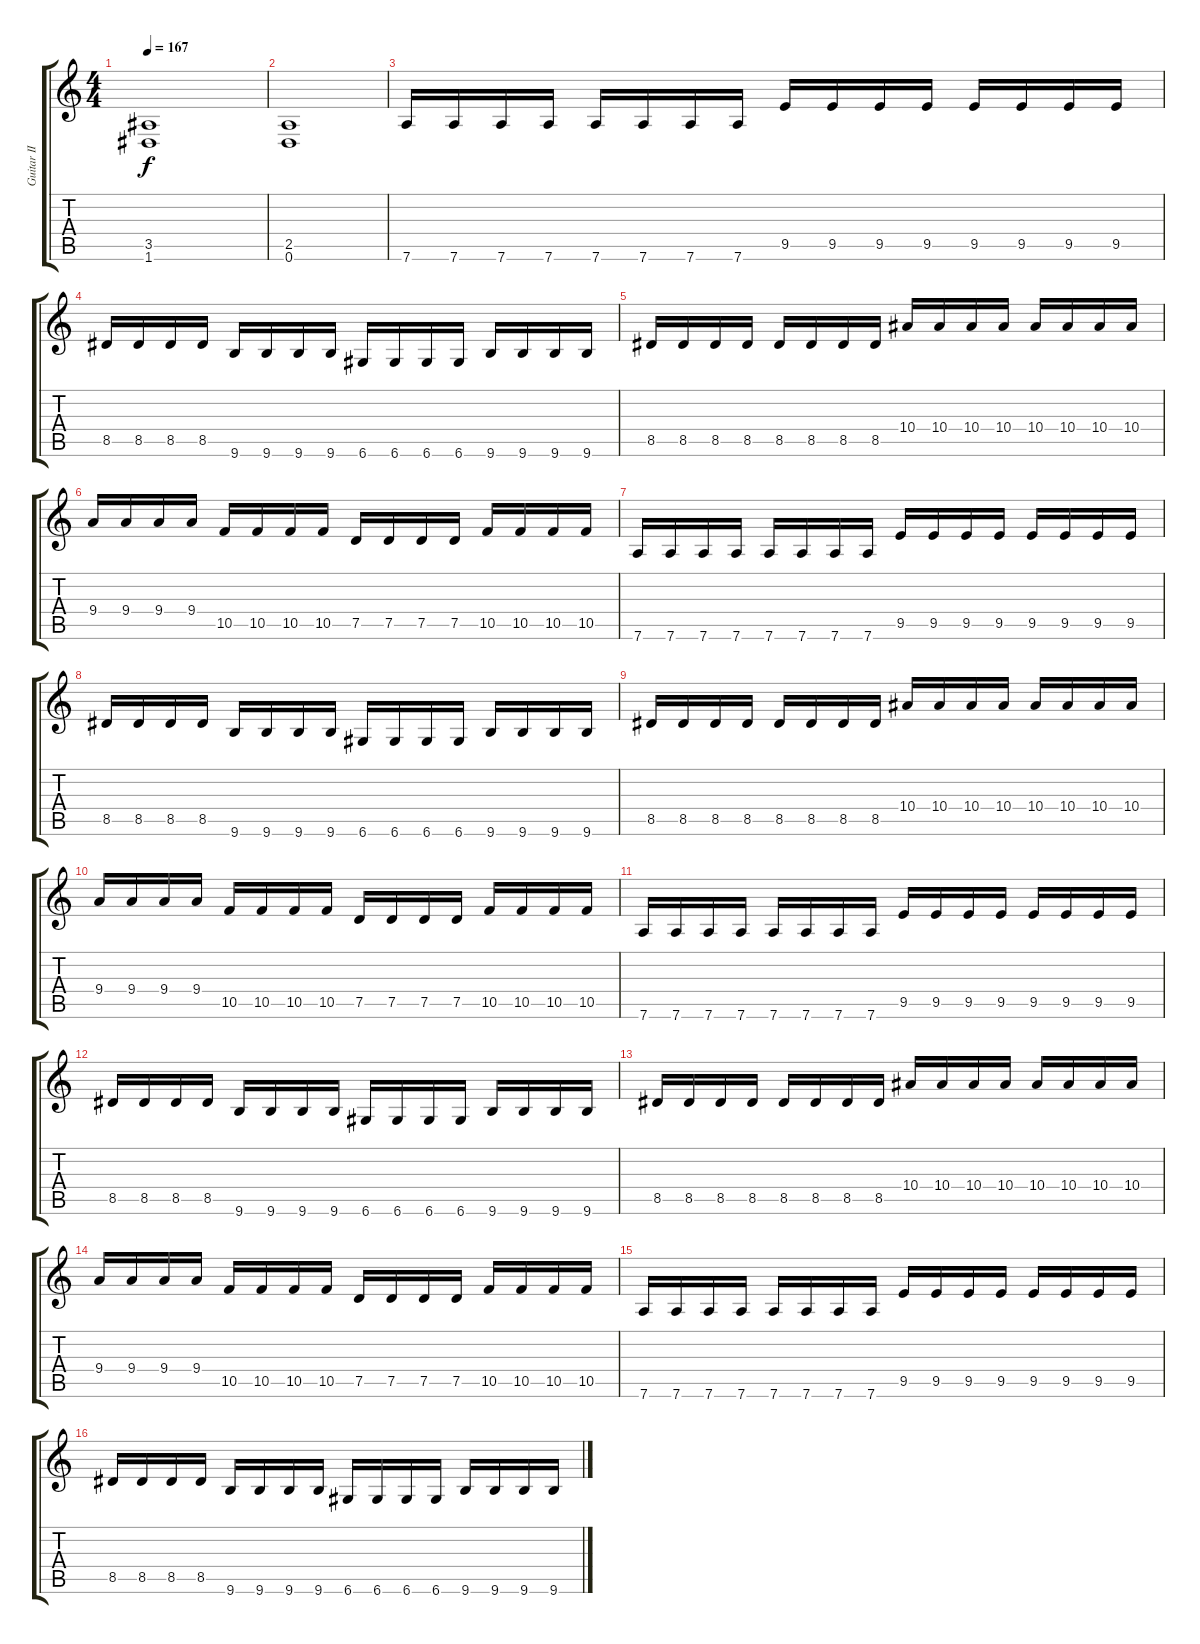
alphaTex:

\track ("Guitar II" "Guitar II") {instrument distortionguitar}
\staff {score tabs}
\tuning (D4 A3 F3 C3 G2 D2) {hide}
\ts (4 4)
\tempo 167
\clef g2
\ks c
(3.5 1.6).1{dy f} |
(2.5 0.6).1 |
7.6.16{volume 16} 7.6.16 7.6.16 7.6.16 7.6.16 7.6.16 7.6.16 7.6.16 9.5.16 9.5.16 9.5.16 9.5.16 9.5.16 9.5.16 9.5.16 9.5.16 |
8.5.16 8.5.16 8.5.16 8.5.16 9.6.16 9.6.16 9.6.16 9.6.16 6.6.16 6.6.16 6.6.16 6.6.16 9.6.16 9.6.16 9.6.16 9.6.16 |
8.5.16 8.5.16 8.5.16 8.5.16 8.5.16 8.5.16 8.5.16 8.5.16 10.4.16 10.4.16 10.4.16 10.4.16 10.4.16 10.4.16 10.4.16 10.4.16 |
9.4.16 9.4.16 9.4.16 9.4.16 10.5.16 10.5.16 10.5.16 10.5.16 7.5.16 7.5.16 7.5.16 7.5.16 10.5.16 10.5.16 10.5.16 10.5.16 |
7.6.16{volume 16} 7.6.16 7.6.16 7.6.16 7.6.16 7.6.16 7.6.16 7.6.16 9.5.16 9.5.16 9.5.16 9.5.16 9.5.16 9.5.16 9.5.16 9.5.16 |
8.5.16 8.5.16 8.5.16 8.5.16 9.6.16 9.6.16 9.6.16 9.6.16 6.6.16 6.6.16 6.6.16 6.6.16 9.6.16 9.6.16 9.6.16 9.6.16 |
8.5.16 8.5.16 8.5.16 8.5.16 8.5.16 8.5.16 8.5.16 8.5.16 10.4.16 10.4.16 10.4.16 10.4.16 10.4.16 10.4.16 10.4.16 10.4.16 |
9.4.16 9.4.16 9.4.16 9.4.16 10.5.16 10.5.16 10.5.16 10.5.16 7.5.16 7.5.16 7.5.16 7.5.16 10.5.16 10.5.16 10.5.16 10.5.16 |
7.6.16 7.6.16 7.6.16 7.6.16 7.6.16 7.6.16 7.6.16 7.6.16 9.5.16 9.5.16 9.5.16 9.5.16 9.5.16 9.5.16 9.5.16 9.5.16 |
8.5.16 8.5.16 8.5.16 8.5.16 9.6.16 9.6.16 9.6.16 9.6.16 6.6.16 6.6.16 6.6.16 6.6.16 9.6.16 9.6.16 9.6.16 9.6.16 |
8.5.16 8.5.16 8.5.16 8.5.16 8.5.16 8.5.16 8.5.16 8.5.16 10.4.16 10.4.16 10.4.16 10.4.16 10.4.16 10.4.16 10.4.16 10.4.16 |
9.4.16 9.4.16 9.4.16 9.4.16 10.5.16 10.5.16 10.5.16 10.5.16 7.5.16 7.5.16 7.5.16 7.5.16 10.5.16 10.5.16 10.5.16 10.5.16 |
7.6.16 7.6.16 7.6.16 7.6.16 7.6.16 7.6.16 7.6.16 7.6.16 9.5.16 9.5.16 9.5.16 9.5.16 9.5.16 9.5.16 9.5.16 9.5.16 |
8.5.16 8.5.16 8.5.16 8.5.16 9.6.16 9.6.16 9.6.16 9.6.16 6.6.16 6.6.16 6.6.16 6.6.16 9.6.16 9.6.16 9.6.16 9.6.16
